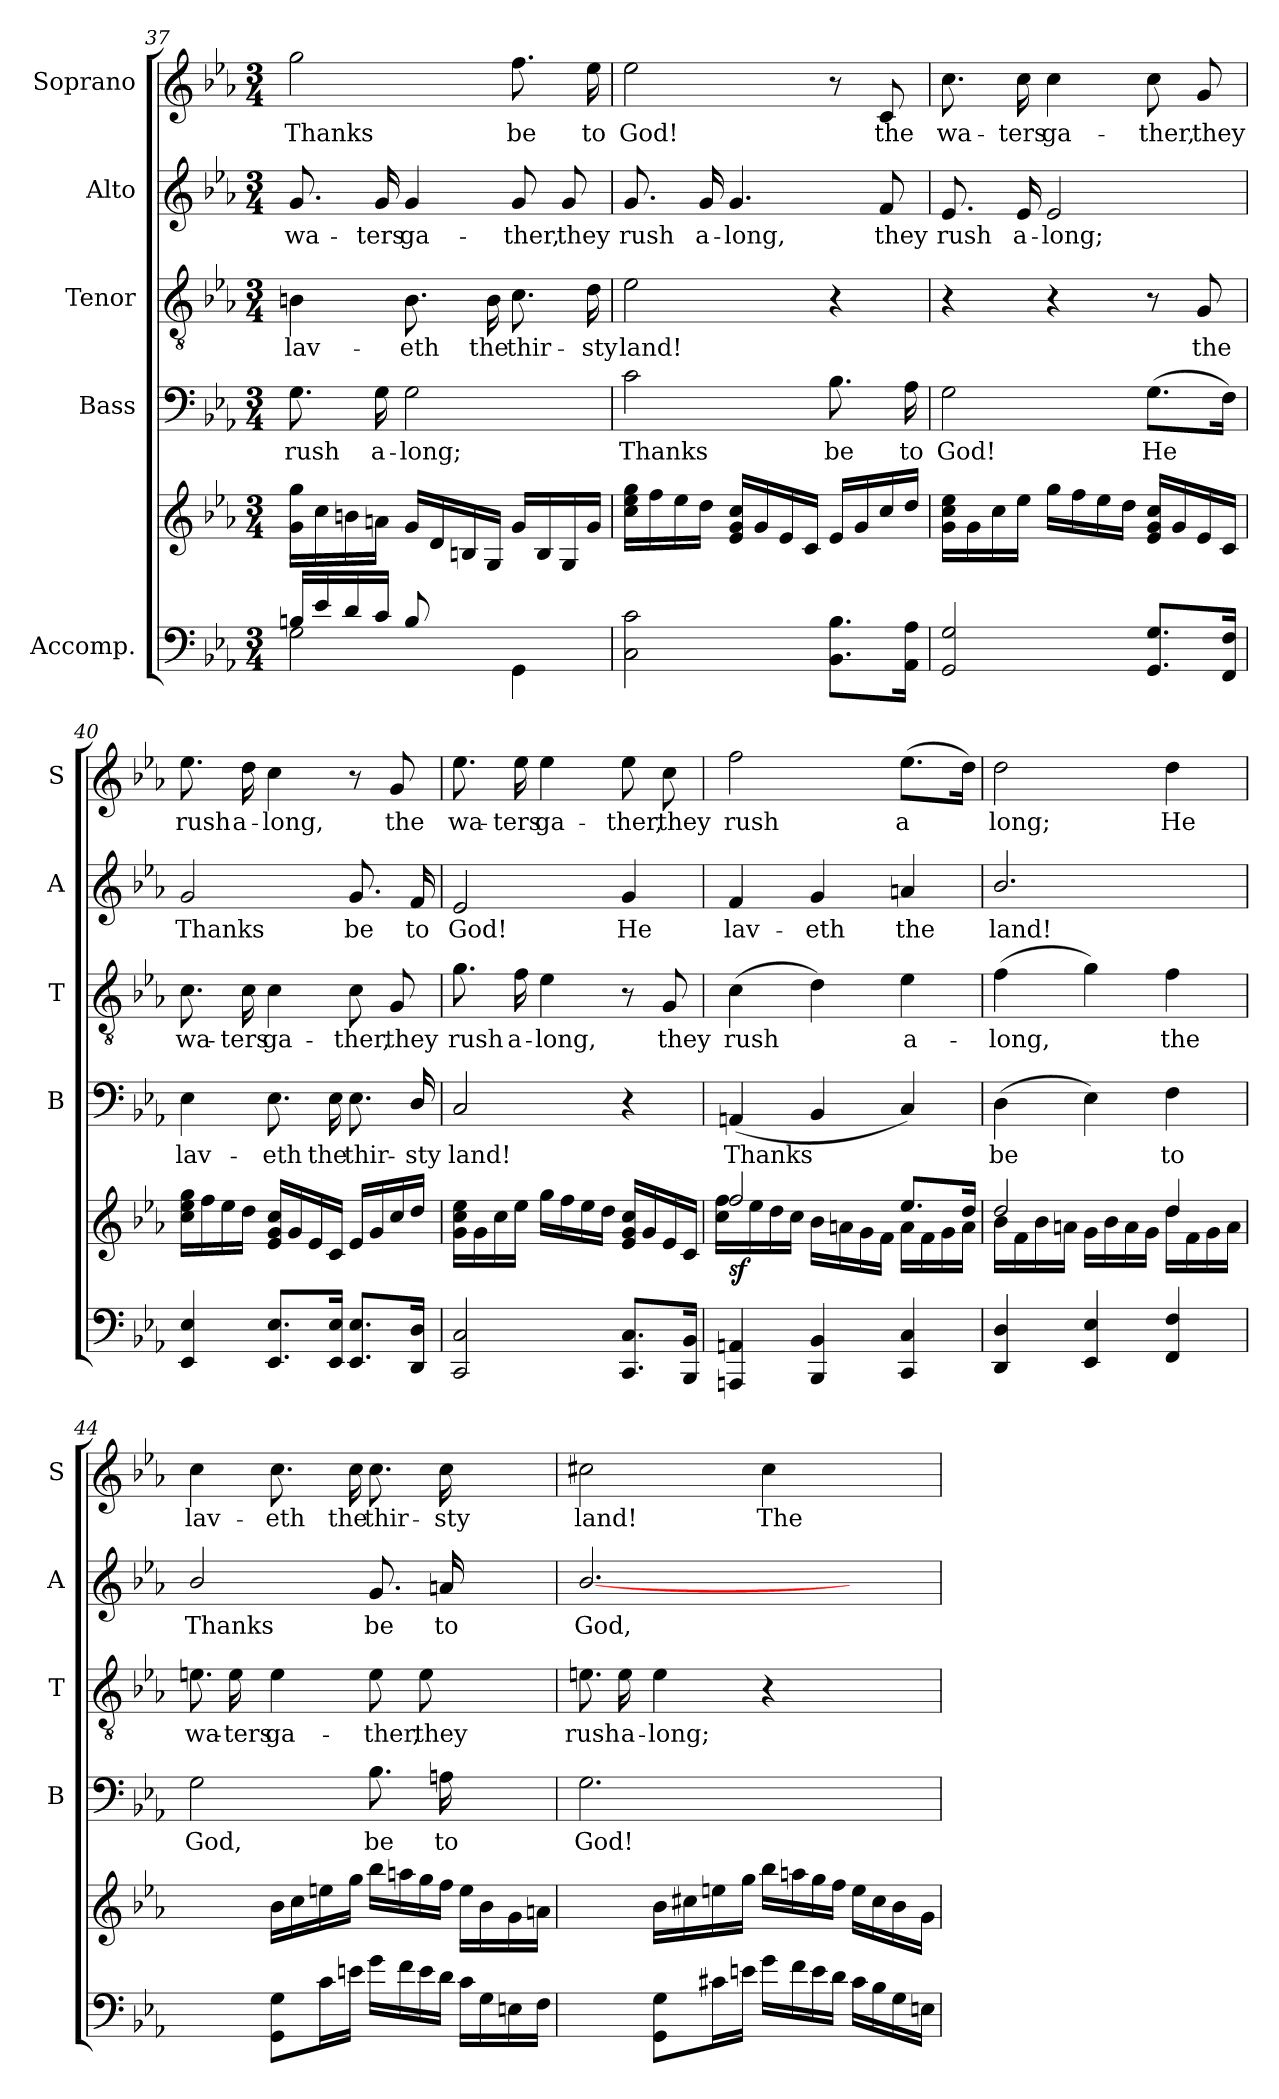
**kern	**kern	**dynam	**kern	**text	**kern	**text	**kern	**text	**kern	**text
*part5	*part5	*part5	*part4	*part4	*part3	*part3	*part2	*part2	*part1	*part1
*staff6	*staff5	*staff5/6	*staff4	*staff4	*staff3	*staff3	*staff2	*staff2	*staff1	*staff1
*I"Accomp.	*	*	*I"Bass	*	*I"Tenor	*	*I"Alto	*	*I"Soprano	*
*	*	*	*I'B	*	*I'T	*	*I'A	*	*I'S	*
*clefF4	*clefG2	*	*clefF4	*	*clefGv2	*	*clefG2	*	*clefG2	*
*k[b-e-a-]	*k[b-e-a-]	*	*k[b-e-a-]	*	*k[b-e-a-]	*	*k[b-e-a-]	*	*k[b-e-a-]	*
*E-:	*E-:	*	*E-:	*	*E-:	*	*E-:	*	*E-:	*
*M3/4	*M3/4	*	*M3/4	*	*M3/4	*	*M3/4	*	*M3/4	*
=37	=37	=37	=37	=37	=37	=37	=37	=37	=37	=37
*^	*	*	*	*	*	*	*	*	*	*
!	!	!	!	!	!LO:LY:b	!	!LO:LY:b	!	!LO:LY:b	!	!LO:LY:b
16Bn/LL	2G\	16g\ 16gg\LL	.	8.G\	rush	4Bn\	lav-	8.g/	wa-	2gg\	Thanks
16e-/	.	16cc\	.	.	.	.	.	.	.	.	.
16d/	.	16bn\	.	.	.	.	.	.	.	.	.
!	!	!	!	!	!LO:LY:b	!	!	!	!LO:LY:b	!	!
16c/JJ	.	16an\JJ	.	16G\	a-	.	.	16g/	-ters	.	.
!	!	!	!	!	!LO:LY:b	!	!LO:LY:b	!	!LO:LY:b	!	!
8B/	.	16g/LL	.	2G\	-long;	8.B\	-eth	4g/	ga-	.	.
.	.	16d/	.	.	.	.	.	.	.	.	.
8ryy	.	16Bn/	.	.	.	.	.	.	.	.	.
!	!	!	!	!	!	!	!LO:LY:b	!	!	!	!
.	.	16G/JJ	.	.	.	16B\	the	.	.	.	.
!	!	!	!	!	!	!	!LO:LY:b	!	!LO:LY:b	!	!LO:LY:b
4ryy	4GG\	16g/LL	.	.	.	8.c\	thir-	8g/	-ther,	8.ff\	be
.	.	16B/	.	.	.	.	.	.	.	.	.
!	!	!	!	!	!	!	!	!	!LO:LY:b	!	!
.	.	16G/	.	.	.	.	.	8g/	they	.	.
!	!	!	!	!	!	!	!LO:LY:b	!	!	!	!LO:LY:b
.	.	16g/JJ	.	.	.	16d\	-sty	.	.	16ee-\	to
*v	*v	*	*	*	*	*	*	*	*	*	*
!!LO:LB:g=z
=38	=38	=38	=38	=38	=38	=38	=38	=38	=38	=38
!	!	!	!	!LO:LY:b	!	!LO:LY:b	!	!LO:LY:b	!	!LO:LY:b
2C\ 2c\	16cc\ 16ee-\ 16gg\LL	.	2c\	Thanks	2e-\	land!	8.g/	rush	2ee-\	God!
.	16ff\	.	.	.	.	.	.	.	.	.
.	16ee-\	.	.	.	.	.	.	.	.	.
!	!	!	!	!	!	!	!	!LO:LY:b	!	!
.	16dd\JJ	.	.	.	.	.	16g/	a-	.	.
!	!	!	!	!	!	!	!	!LO:LY:b	!	!
.	16e-/ 16g/ 16cc/LL	.	.	.	.	.	4.g/	-long,	.	.
.	16g/	.	.	.	.	.	.	.	.	.
.	16e-/	.	.	.	.	.	.	.	.	.
.	16c/JJ	.	.	.	.	.	.	.	.	.
!	!	!	!	!LO:LY:b	!	!	!	!	!	!
8.BB-\ 8.B-\L	16e-/LL	.	8.B-\	be	4r	.	.	.	8r	.
.	16g/	.	.	.	.	.	.	.	.	.
!	!	!	!	!	!	!	!	!LO:LY:b	!	!LO:LY:b
.	16cc/	.	.	.	.	.	8f/	they	8c/	the
!	!	!	!	!LO:LY:b	!	!	!	!	!	!
16AA-\ 16A-\Jk	16dd/JJ	.	16A-\	to	.	.	.	.	.	.
=39	=39	=39	=39	=39	=39	=39	=39	=39	=39	=39
!	!	!	!	!LO:LY:b	!	!	!	!LO:LY:b	!	!LO:LY:b
2GG/ 2G/	16g\ 16cc\ 16ee-\LL	.	2G\	God!	4r	.	8.e-/	rush	8.cc\	wa-
.	16g\	.	.	.	.	.	.	.	.	.
.	16cc\	.	.	.	.	.	.	.	.	.
!	!	!	!	!	!	!	!	!LO:LY:b	!	!LO:LY:b
.	16ee-\JJ	.	.	.	.	.	16e-/	a-	16cc\	-ters
!	!	!	!	!	!	!	!	!LO:LY:b	!	!LO:LY:b
.	16gg\LL	.	.	.	4r	.	2e-/	-long;	4cc\	ga-
.	16ff\	.	.	.	.	.	.	.	.	.
.	16ee-\	.	.	.	.	.	.	.	.	.
.	16dd\JJ	.	.	.	.	.	.	.	.	.
!	!	!	!	!LO:LY:b	!	!	!	!	!	!LO:LY:b
8.GG/ 8.G/L	16e-/ 16g/ 16cc/LL	.	(>8.G\L	He	8r	.	.	.	8cc\	-ther,
.	16g/	.	.	.	.	.	.	.	.	.
!	!	!	!	!	!	!LO:LY:b	!	!	!	!LO:LY:b
.	16e-/	.	.	.	8G/	the	.	.	8g/	they
16FF/ 16F/Jk	16c/JJ	.	16F\Jk)	.	.	.	.	.	.	.
=40	=40	=40	=40	=40	=40	=40	=40	=40	=40	=40
!	!	!	!	!LO:LY:b	!	!LO:LY:b	!	!LO:LY:b	!	!LO:LY:b
4EE-/ 4E-/	16cc\ 16ee-\ 16gg\LL	.	4E-\	lav-	8.c\	wa-	2g/	Thanks	8.ee-\	rush
.	16ff\	.	.	.	.	.	.	.	.	.
.	16ee-\	.	.	.	.	.	.	.	.	.
!	!	!	!	!	!	!LO:LY:b	!	!	!	!LO:LY:b
.	16dd\JJ	.	.	.	16c\	-ters	.	.	16dd\	a-
!	!	!	!	!LO:LY:b	!	!LO:LY:b	!	!	!	!LO:LY:b
8.EE-/ 8.E-/L	16e-/ 16g/ 16cc/LL	.	8.E-\	-eth	4c\	ga-	.	.	4cc\	-long,
.	16g/	.	.	.	.	.	.	.	.	.
.	16e-/	.	.	.	.	.	.	.	.	.
!	!	!	!	!LO:LY:b	!	!	!	!	!	!
16EE-/ 16E-/Jk	16c/JJ	.	16E-\	the	.	.	.	.	.	.
!	!	!	!	!LO:LY:b	!	!LO:LY:b	!	!LO:LY:b	!	!
8.EE-/ 8.E-/L	16e-/LL	.	8.E-\	thir-	8c\	-ther,	8.g/	be	8r	.
.	16g/	.	.	.	.	.	.	.	.	.
!	!	!	!	!	!	!LO:LY:b	!	!	!	!LO:LY:b
.	16cc/	.	.	.	8G/	they	.	.	8g/	the
!	!	!	!	!LO:LY:b	!	!	!	!LO:LY:b	!	!
16DD/ 16D/Jk	16dd/JJ	.	16D/	-sty	.	.	16f/	to	.	.
=41	=41	=41	=41	=41	=41	=41	=41	=41	=41	=41
!	!	!	!	!LO:LY:b	!	!LO:LY:b	!	!LO:LY:b	!	!LO:LY:b
2CC/ 2C/	16g\ 16cc\ 16ee-\LL	.	2C/	land!	8.g\	rush	2e-/	God!	8.ee-\	wa-
.	16g\	.	.	.	.	.	.	.	.	.
.	16cc\	.	.	.	.	.	.	.	.	.
!	!	!	!	!	!	!LO:LY:b	!	!	!	!LO:LY:b
.	16ee-\JJ	.	.	.	16f\	a-	.	.	16ee-\	-ters
!	!	!	!	!	!	!LO:LY:b	!	!	!	!LO:LY:b
.	16gg\LL	.	.	.	4e-\	-long,	.	.	4ee-\	ga-
.	16ff\	.	.	.	.	.	.	.	.	.
.	16ee-\	.	.	.	.	.	.	.	.	.
.	16dd\JJ	.	.	.	.	.	.	.	.	.
!	!	!	!	!	!	!	!	!LO:LY:b	!	!LO:LY:b
8.CC/ 8.C/L	16e-/ 16g/ 16cc/LL	.	4r	.	8r	.	4g/	He	8ee-\	-ther,
.	16g/	.	.	.	.	.	.	.	.	.
!	!	!	!	!	!	!LO:LY:b	!	!	!	!LO:LY:b
.	16e-/	.	.	.	8G/	they	.	.	8cc\	they
16BBB-/ 16BB-/Jk	16c/JJ	.	.	.	.	.	.	.	.	.
!!LO:LB:g=z
=42	=42	=42	=42	=42	=42	=42	=42	=42	=42	=42
*	*^	*	*	*	*	*	*	*	*	*
!	!	!	!LO:DY:b	!	!LO:LY:b	!	!LO:LY:b	!	!LO:LY:b	!	!LO:LY:b
4AAAn/ 4AAn/	2ff/	16cc\ 16ff\LL	sf	(<4AAn/	Thanks	(>4c\	rush	4f/	lav-	2ff\	rush
.	.	16ee-\	.	.	.	.	.	.	.	.	.
.	.	16dd\	.	.	.	.	.	.	.	.	.
.	.	16cc\JJ	.	.	.	.	.	.	.	.	.
!	!	!	!	!	!	!	!	!	!LO:LY:b	!	!
4BBB-/ 4BB-/	.	16b-\LL	.	4BB-/	.	4d\)	.	4g/	-eth	.	.
.	.	16an\	.	.	.	.	.	.	.	.	.
.	.	16g\	.	.	.	.	.	.	.	.	.
.	.	16f\JJ	.	.	.	.	.	.	.	.	.
!	!	!	!	!	!	!	!LO:LY:b	!	!LO:LY:b	!	!LO:LY:b
4CC/ 4C/	8.ee-/L	16a\LL	.	4C/)	.	4e-\	a-	4an/	the	(>8.ee-\L	a­
.	.	16f\	.	.	.	.	.	.	.	.	.
.	.	16g\	.	.	.	.	.	.	.	.	.
.	16dd/Jk	16a\JJ	.	.	.	.	.	.	.	16dd\Jk)	.
=43	=43	=43	=43	=43	=43	=43	=43	=43	=43	=43	=43
!	!	!	!	!	!LO:LY:b	!	!LO:LY:b	!	!LO:LY:b	!	!LO:LY:b
4DD/ 4D/	2dd/	16b-\LL	.	(>4D\	be	(>4f\	-long,	2.b-/	land!	2dd\	long;
.	.	16f\	.	.	.	.	.	.	.	.	.
.	.	16b-\	.	.	.	.	.	.	.	.	.
.	.	16an\JJ	.	.	.	.	.	.	.	.	.
4EE-/ 4E-/	.	16g\LL	.	4E-\)	.	4g\)	.	.	.	.	.
.	.	16b-\	.	.	.	.	.	.	.	.	.
.	.	16a\	.	.	.	.	.	.	.	.	.
.	.	16g\JJ	.	.	.	.	.	.	.	.	.
!	!	!	!	!	!LO:LY:b	!	!LO:LY:b	!	!	!	!LO:LY:b
4FF/ 4F/	4dd/	16dd\LL	.	4F\	to	4f\	the	.	.	4dd\	He
.	.	16f\	.	.	.	.	.	.	.	.	.
.	.	16g\	.	.	.	.	.	.	.	.	.
.	.	16a\JJ	.	.	.	.	.	.	.	.	.
=44	=44	=44	=44	=44	=44	=44	=44	=44	=44	=44	=44
!	!LO:N:vis=1	!	!	!	!LO:LY:b	!	!LO:LY:b	!	!LO:LY:b	!	!LO:LY:b
4ryy	2.ryy	4ryy	.	2G\	God,	8.en\	wa-	2b-/	Thanks	4cc\	lav-
!	!	!	!	!	!	!	!LO:LY:b	!	!	!	!
.	.	.	.	.	.	16e\	-ters	.	.	.	.
!	!	!	!	!	!	!	!LO:LY:b	!	!	!	!LO:LY:b
8GG\ 8G\L	.	16b-\LL	.	.	.	4e\	ga-	.	.	8.cc\	-eth
.	.	16cc\	.	.	.	.	.	.	.	.	.
16c\L	.	16een\	.	.	.	.	.	.	.	.	.
!	!	!	!	!	!	!	!	!	!	!	!LO:LY:b
16en\JJ	.	16gg\JJ	.	.	.	.	.	.	.	16cc\	the
!	!	!	!	!	!LO:LY:b	!	!LO:LY:b	!	!LO:LY:b	!	!LO:LY:b
16g\LL	.	16bb-\LL	.	8.B-\	be	8e\	-ther,	8.g/	be	8.cc\	thir-
16f\	.	16aan\	.	.	.	.	.	.	.	.	.
!	!	!	!	!	!	!	!LO:LY:b	!	!	!	!
16e\	.	16gg\	.	.	.	8e\	they	.	.	.	.
!	!	!	!	!	!LO:LY:b	!	!	!	!LO:LY:b	!	!LO:LY:b
16d\JJ	.	16ff\JJ	.	16An\	to	.	.	16an/	to	16cc\	-sty
16c\LL	4ryy	16ee\LL	.	4ryy	.	4ryy	.	4ryy	.	4ryy	.
16G\	.	16b-\	.	.	.	.	.	.	.	.	.
16En\	.	16g\	.	.	.	.	.	.	.	.	.
16F\JJ	.	16an\JJ	.	.	.	.	.	.	.	.	.
=45	=45	=45	=45	=45	=45	=45	=45	=45	=45	=45	=45
!	!LO:N:vis=1	!	!	!	!LO:LY:b	!	!LO:LY:b	!	!LO:LY:b	!	!LO:LY:b
4ryy	2.ryy	4ryy	.	2.G\	God!	8.en\	rush	[2.b-/	God,	2cc#X\	land!
!	!	!	!	!	!	!	!LO:LY:b	!	!	!	!
.	.	.	.	.	.	16e\	a-	.	.	.	.
!	!	!	!	!	!	!	!LO:LY:b	!	!	!	!
8GG\ 8G\L	.	16b-\LL	.	.	.	4e\	-long;	.	.	.	.
.	.	16cc#X\	.	.	.	.	.	.	.	.	.
16c#X\L	.	16een\	.	.	.	.	.	.	.	.	.
16en\JJ	.	16gg\JJ	.	.	.	.	.	.	.	.	.
!	!	!	!	!	!	!	!	!	!	!	!LO:LY:b
16g\LL	.	16bb-\LL	.	.	.	4r	.	.	.	4cc#\	The
16f\	.	16aan\	.	.	.	.	.	.	.	.	.
16e\	.	16gg\	.	.	.	.	.	.	.	.	.
16d\JJ	.	16ff\JJ	.	.	.	.	.	.	.	.	.
16c#\LL	4ryy	16ee\LL	.	4ryy	.	4ryy	.	4ryy	.	4ryy	.
16B-\	.	16cc#\	.	.	.	.	.	.	.	.	.
16G\	.	16b-\	.	.	.	.	.	.	.	.	.
16En\JJ	.	16g\JJ	.	.	.	.	.	.	.	.	.
*	*v	*v	*	*	*	*	*	*	*	*	*
=	=	=	=	=	=	=	=	=	=	=
*-	*-	*-	*-	*-	*-	*-	*-	*-	*-	*-
